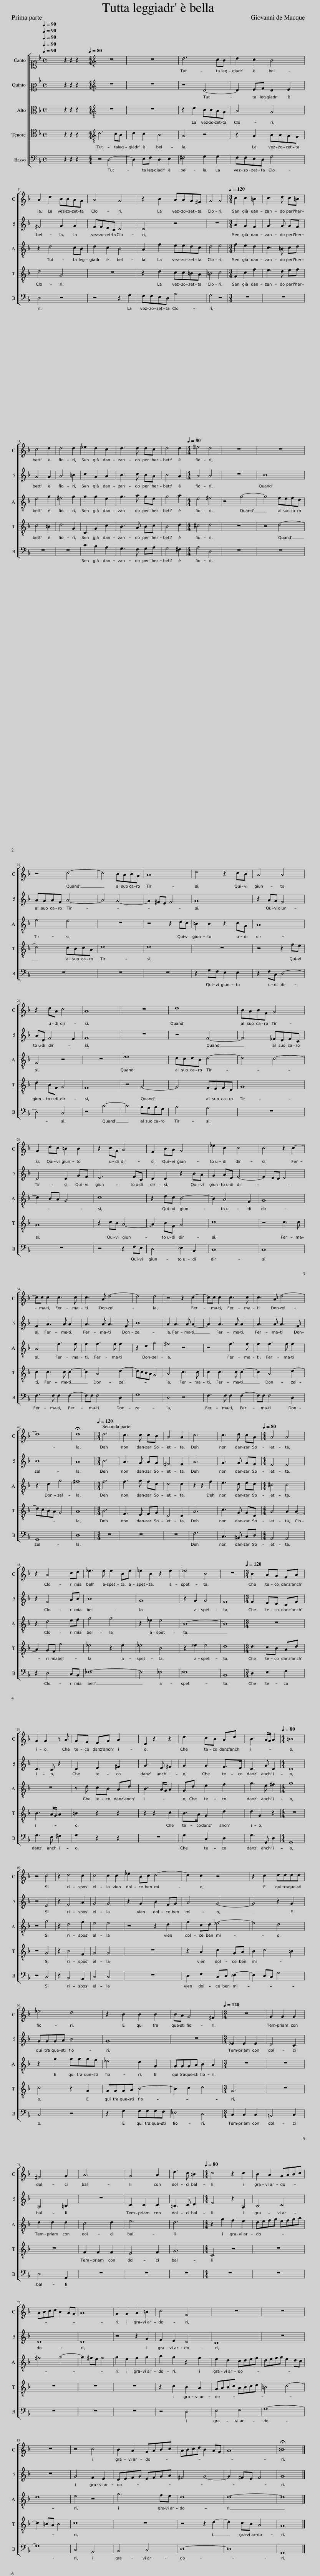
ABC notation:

X:1
%%score [ 1 2 [ 3 4 ] 5 ]
L:1/8
Q:1/4=90
M:4/4
I:linebreak $
K:F
V:1 alto1
V:2 alto2
V:3 alto
V:4 tenor
V:5 bass
V:1
 x8 | z2 z2 z2 x2 |[M:4/4][K:treble][Q:1/4=80] z8 | z8 | d6 cB | %5
 d2 c2 B4 |$ A2 d2 BBAG | A4 G4 | z2 B2 AAG^F | G4 G4 | %10
[M:3/4][Q:1/4=120] c2 c2 =B2 | c3 d c=B |$ c4 d2 | d4 d2 | _e2 d2 c2 | %15
 d3 d dc | d4 d2 |[M:4/4][Q:1/4=80] !courtesy!=e4 d4 | z8 | z8 |$ %20
 z4 c4- | c4 BABG | A8 | d4 z2 cB | A4 A4 |$ %25
 z2 dA c4 | A8 | z8 | d8 | BABF G4 |$ %30
 G2 dc =B2 B2 | z2 cG A4 | F2 BA G4 | _e2 c2 c4 | c4 z2 c2- |$ %35
 cc c2 c3 c | c3 A d4- | d4 d4 | z4 z2 c2- | cc c2 c3 c | %40
 c3 A d4- |$ d8 | !fermata!d8 ||[M:3/4][Q:1/4=120] d6 | c3 c cB | %45
 A4 A2 | c6 | c3 d cA |[M:4/4][Q:1/4=80] A4 A4 |$ z2 A4 cd | %50
 _e3 e e2 Be | _e2 B2 z2 e2 | _e4 B4 | z8 |[M:3/4][Q:1/4=120] B2 AG FA |$ %55
 G2 G2 z A | GF EG A2 | D2 z2 z2 | d2 cB Ad | B3 A/G/ A2 | %60
[M:4/4][Q:1/4=80] =B8 |$ z4 c4 | z2 d4 c2 | c4 c2 c2 | _e2 Bc d4- | %65
 d2 c2 z4 | z2 c2 dddd |$ _e4 d4 | z2 B2 B2 B2 | BA G4 ^F2 | %70
[M:3/4][Q:1/4=120] z6 | G2 G2 G2 |$ ^F4 G2 | A6 | G4 A2 | %75
 d3 c =B2 |[M:4/4][Q:1/4=80] c4 z2 c2 | B2 A2 GABc |$ ABcd B2 AG | A8 | %80
 G2 G2 A2 =B2 | c4 F4 | z8 | z8 |$ z8 | %85
 z4 c4 | B2 A2 GABc | ABcd B2 AG | A8 | !fermata!=B8 |] %90
V:2
 x8 | z2 z2 z2 x2 |[M:4/4][K:treble] z8 | z8 | z4 D4- | %5
 D2 EF D2 E2 |$ ^F4 G2 G2 | FFEC D4 | D4 z4 | z8 | %10
[M:3/4] A2 G2 F2 | G3 G GF |$ G4 G2 | A4 =B2 | c2 G2 A2 | %15
 B3 c BA | B4 A2 |[M:4/4] A4 A4 | z8 | B8 |$ %20
 AGAF A4- | A4 G4- | G2 ^FE F4 | G8 | z2 AG F4 |$ %25
 AD F4 E2 | F8 | z8 | z4 F4- | F4 _EDEC |$ %30
 D4 D2 GF | E6 FC | D2 D2 z2 BA | G2 AE F4- | F2 ED E4 |$ %35
 F2 A3 A A2 | A3 A A3 F | B8 | A2 A3 A A2- | A2 A3 A A2 | %40
 A3 A A3 F |$ B8 | A8 ||[M:3/4] B6 | A3 G AG | %45
 ^F4 F2 | A6 | G3 G GF |[M:4/4] E4 E4 |$ z2 F4 AB | %50
 B8 | G8 | z2 G2 G4 | F8 |[M:3/4] F2 ED CF |$ %55
 D3 C z2 | D2 E2 ^F2 | G3 E ^F2 | G2 G2 F>E | D3 G D2 | %60
[M:4/4] D8 |$ z4 E4 | z2 F4 A2 | G4 G4 | z2 G2 B2 FG | %65
 A4 G4- | G4 z2 G2 |$ GGGA B4 | G8 | z8 | %70
[M:3/4] _E2 E2 E2 | D4 C2 |$ A,4 =B,2 | z6 | C2 C2 C2 | %75
 =B,3 C D2 |[M:4/4] E4 z2 A,2 | B,4 C4 |$ D8 | D8 | %80
 z4 z2 G2 | F2 E2 D4 | C8 | z8 |$ z8 | %85
 G4 F2 E2 | DEFG EFGA | ^F4 G4- | G2 ^FE F4 | G8 |] %90
V:3
 x8 | z2 z2 z2 x2 |[M:4/4][K:treble-8] z8 | z8 | z2 d2 BBAG | %5
 A4 G4 |$ z2 d4 cB | d2 c2 B4 | A2 f2 eedc | d4 e4 | %10
[M:3/4] f2 e2 d2 | c3 =B cd |$ e4 g2 | ^f4 g2 | g2 g2 e2 | %15
 g3 a ge | g4 a2 |[M:4/4] e4 ^f4 | z4 g4- | g4 fefd |$ %20
 f4 e4 | z8 | z4 z2 dc | =B2 B2 z2 cG | A8 |$ %25
 F4 z4 | z8 | _e8 | dcdB d4- | d4 c4- |$ %30
 c2 BA G4 | c8 | z2 dc B4- | B2 A4 F2 | G8 |$ %35
 A4 f3 f | f2 f3 f f2 | z2 d2 g4 | ^f4 z4 | z4 f3 f | %40
 f2 f3 f f2 |$ z2 d2 g4 | ^f8 ||[M:3/4] f6 | f3 g fd | %45
 d4 d2 | z2 z2 f2 | e3 d ed |[M:4/4] ^c4 c4 |$ z2 d4 ef | %50
 g4 g4 | z2 _e2 e4 | B8- | B8 |[M:3/4] z6 |$ %55
 z6 | z d cB Ad | B3 A/G/ A2 | Gd e2 f2 | g3 e ^f2 | %60
[M:4/4] g8 |$ z4 g4 | z2 d4 f2 | e4 e4 | z4 z2 d2 | %65
 f2 cd _e4- | e4 d4 |$ z2 g2 gggf | _e4 d2 G2 | GGGA B2 A2 | %70
[M:3/4] z6 | z6 |$ d2 d2 d2 | c4 d2 | e6 | %75
 d6 |[M:4/4] z2 g2 f2 e2 | defg efga |$ ^f4 g4- | g2 ^fe f4 | %80
 g2 e2 f2 g2 | a2 g2 z2 f2 | e2 d2 cdef | defg e2 dc |$ d8 | %85
 e4 z4 | g6 fe | d8 | d8- | d8 |] %90
V:4
 x8 | z2 z2 z2 x2 |[M:4/4][K:treble-8] d6 cB | d2 c2 B4 | A4 z4 | %5
 z2 A2 BBAG |$ d4 G4 | z8 | z2 d2 cc=BA | =B4 c4 | %10
[M:3/4] F2 c2 f2 | e3 d ef |$ c4 =B2 | d4 G2 | C2 G2 c2 | %15
 B3 A Bc | B4 d2 |[M:4/4] ^c4 d4 | z8 | z4 d4- |$ %20
 d4 cBcA | d8 | d8 | z8 | z4 z2 fe |$ %25
 d2 BF G4 | F8 | z4 G4- | G4 FEFD | G8 |$ %30
 G8 | z2 cB A4- | A2 BF G4 | c8 | z4 c3 c |$ %35
 c2 c3 c c2- | c2 A4 d2- | dcBA G4 | A4 c3 c | c2 c3 c c2- | %40
 c2 A4 d2- |$ dcBA G4 | A8 ||[M:3/4] B6 | F3 E FG | %45
 D4 D2 | A6 | c3 G GD |[M:4/4] A4 A2 A2- |$ A2 GF f4 | %50
 _e4 z2 e2 | _e4 B4 | z2 _e2 e4 | d8 |[M:3/4] d2 cB Ad |$ %55
 B3 A/G/ A2 | =B2 z2 z2 | z2 z2 c2 | B>A G2 d2 | d2 G2 z2 | %60
[M:4/4] z8 |$ z4 G4 | z2 B4 F2 | G4 G4 | z8 | %65
 z2 A2 c2 GA | B2 c4 =B2 |$ c4 z2 G2 | GGGA B4- | B2 c2 d4 | %70
[M:3/4] G6 | z6 |$ z6 | F2 F2 F2 | E4 F2 | %75
 G6 |[M:4/4] C4 z4 | z8 |$ z8 | z8 | %80
 z8 | z2 c2 B2 A2 | GABc ABcd | =B4 c4- |$ c2 =BA B4 | %85
 c8 | z8 | z4 z2 d2- | d2 cB A4 | G8 |] %90
V:5
 x8 | z2 z2 z2 x2 |[M:4/4] z4 D,4- | D,2 E,F, D,2 E,2 | ^F,4 G,2 G,2 | %5
 F,F,E,D, G,4 |$ D,4 z4 | z4 z2 G,2 | F,F,E,D, A,4 | G,4 z4 | %10
[M:3/4] z6 | z6 |$ z6 | z6 | C2 B,2 A,2 | %15
 G,3 F, G,A, | G,4 ^F,2 |[M:4/4] A,4 D,4 | z8 | z8 |$ %20
 z8 | z8 | z8 | z2 G,F, E,2 E,2 | z2 F,C, D,4- |$ %25
 D,4 C,4 | z4 C4- | C4 B,A,B,G, | B,4 A,4 | z8 |$ %30
 z8 | z4 z2 F,E, | D,4 _E,2 B,,2 | C,8 | C,8 |$ %35
 F,3 F, F,2 F,2- | F,F, F,4 D,2 | G,8 | D,4 z4 | F,3 F, F,2 F,2- | %40
 F,F, F,4 D,2 |$ G,,8 | D,8 ||[M:3/4] z6 | z6 | %45
 z6 | F,6 | C,3 =B,, C,D, |[M:4/4] A,,4 A,,4 |$ z2 D,4 C,B,, | %50
 _E,8- | E,4 _E,4 | _E,8 | B,,8 |[M:3/4] D,2 E,2 F,2 |$ %55
 G,3 E, ^F,2 | G,2 z2 z2 | z6 | G,2 C,2 D,2 | G,3 G,, D,2 | %60
[M:4/4] G,,8 |$ z4 C,4 | z2 B,,4 A,,2 | C,4 C,4 | z8 | %65
 D,2 F,2 C,D, _E,2- | E,2 D,C, G,4 |$ C,4 z4 | z2 G,2 G,G,G,F, | _E,4 D,4 | %70
[M:3/4] C,2 C,2 C,2 | =B,,4 C,2 |$ D,4 G,,2 | z6 | z6 | %75
 z6 |[M:4/4] z8 | z8 |$ z8 | z8 | %80
 z8 | z4 D,4 | E,4 F,4 | G,8- |$ G,8 | %85
 C,4 A,,4 | B,,4 C,4 | D,8- | D,8 | G,,8 |] %90
